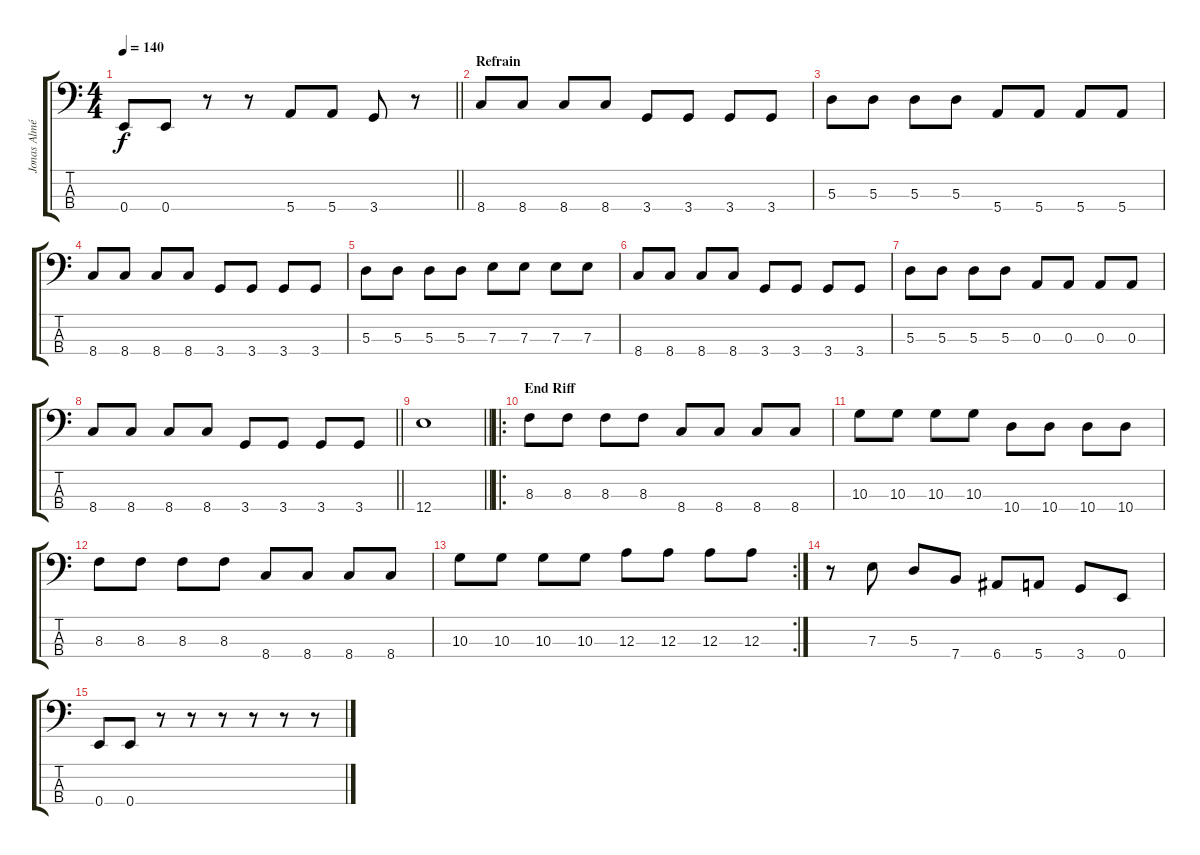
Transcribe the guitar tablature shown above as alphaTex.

\track ("Jonas Almén" "Jonas Almé") {instrument electricbassfinger}
\staff {score tabs}
\tuning (G2 D2 A1 E1) {hide}
\ts (4 4)
\tempo 140
\clef f4
\barLineRight lightlight
\ks c
0.4.8{dy f} 0.4.8 r.8 r.8 5.4.8 5.4.8 3.4.8 r.8 |
\section ("" "Refrain")
8.4.8 8.4.8 8.4.8 8.4.8 3.4.8 3.4.8 3.4.8 3.4.8 |
5.3.8 5.3.8 5.3.8 5.3.8 5.4.8 5.4.8 5.4.8 5.4.8 |
8.4.8 8.4.8 8.4.8 8.4.8 3.4.8 3.4.8 3.4.8 3.4.8 |
5.3.8 5.3.8 5.3.8 5.3.8 7.3.8 7.3.8 7.3.8 7.3.8 |
8.4.8 8.4.8 8.4.8 8.4.8 3.4.8 3.4.8 3.4.8 3.4.8 |
5.3.8 5.3.8 5.3.8 5.3.8 0.3.8 0.3.8 0.3.8 0.3.8 |
\barLineRight lightlight
8.4.8 8.4.8 8.4.8 8.4.8 3.4.8 3.4.8 3.4.8 3.4.8 |
\barLineRight lightlight
12.4.1 |
\ro
\section ("" "End Riff")
8.3.8 8.3.8 8.3.8 8.3.8 8.4.8 8.4.8 8.4.8 8.4.8 |
10.3.8 10.3.8 10.3.8 10.3.8 10.4.8 10.4.8 10.4.8 10.4.8 |
8.3.8 8.3.8 8.3.8 8.3.8 8.4.8 8.4.8 8.4.8 8.4.8 |
\rc 2
10.3.8 10.3.8 10.3.8 10.3.8 12.3.8 12.3.8 12.3.8 12.3.8 |
r.8 7.3.8 5.3.8 7.4.8 6.4.8 5.4.8 3.4.8 0.4.8 |
0.4.8 0.4.8 r.8 r.8 r.8 r.8 r.8 r.8
